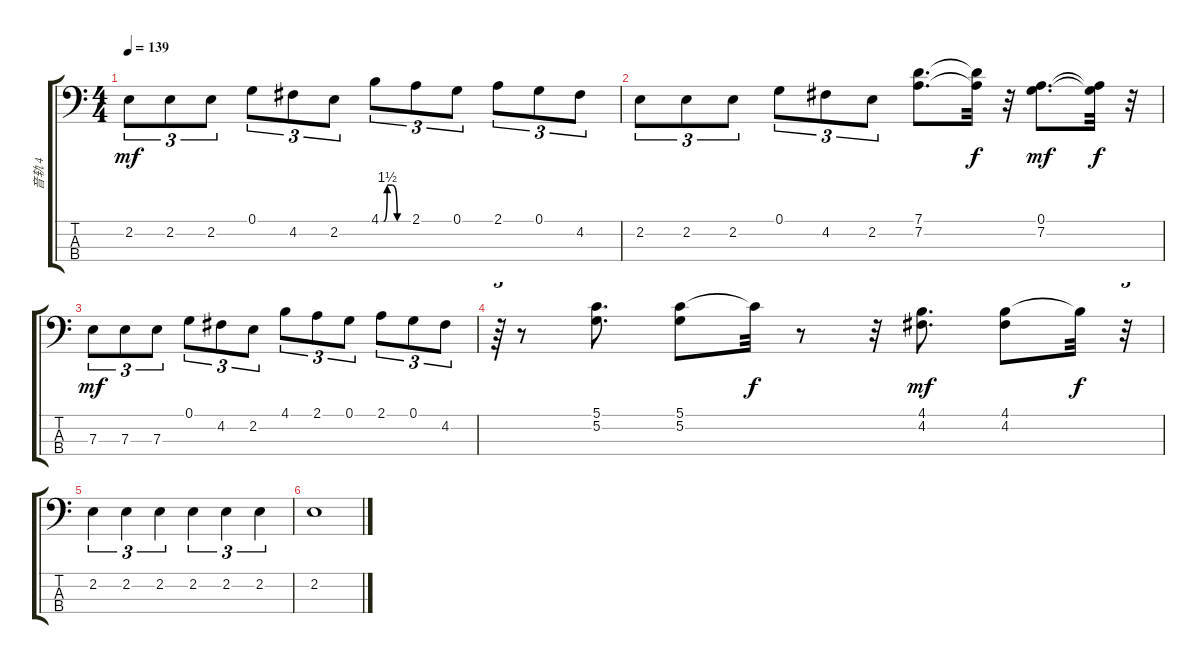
\track ("音轨 4" "音轨 4") {instrument electricbassfinger}
\staff {score tabs}
\tuning (G2 D2 A1 E1) {hide}
\ts (4 4)
\tempo 139
\clef f4
\ks c
2.2.8{tu (3 2) dy mf} 2.2.8{tu (3 2)} 2.2.8{tu (3 2)} 0.1.8{tu (3 2)} 4.2.8{tu (3 2)} 2.2.8{tu (3 2)} 4.1{be (custom 0 0 6 0 14 6 25 6 36 0 60 0)}.8{tu (3 2)} 2.1.8{tu (3 2)} 0.1.8{tu (3 2)} 2.1.8{tu (3 2)} 0.1.8{tu (3 2)} 4.2.8{tu (3 2)} |
2.2.8{tu (3 2)} 2.2.8{tu (3 2)} 2.2.8{tu (3 2)} 0.1.8{tu (3 2)} 4.2.8{tu (3 2)} 2.2.8{tu (3 2)} (7.1 7.2).8{d} (7.1{t} 7.2{t}).32{dy f} r.32 (0.1 7.2).8{d dy mf} (0.1{t} 7.2{t}).32{dy f} r.32 |
7.3.8{tu (3 2) dy mf} 7.3.8{tu (3 2)} 7.3.8{tu (3 2)} 0.1.8{tu (3 2)} 4.2.8{tu (3 2)} 2.2.8{tu (3 2)} 4.1.8{tu (3 2)} 2.1.8{tu (3 2)} 0.1.8{tu (3 2)} 2.1.8{tu (3 2)} 0.1.8{tu (3 2)} 4.2.8{tu (3 2)} |
r.64{tu (3 2)} r.8 (5.1 5.2).8{d} (5.1 5.2).8 5.1{t}.32{dy f} r.8 r.32 (4.1 4.2).8{d dy mf} (4.1 4.2).8 4.1{t}.32{dy f} r.32{tu (3 2)} |
2.2.4{tu (3 2)} 2.2.4{tu (3 2)} 2.2.4{tu (3 2)} 2.2.4{tu (3 2)} 2.2.4{tu (3 2)} 2.2.4{tu (3 2)} |
2.2.1
